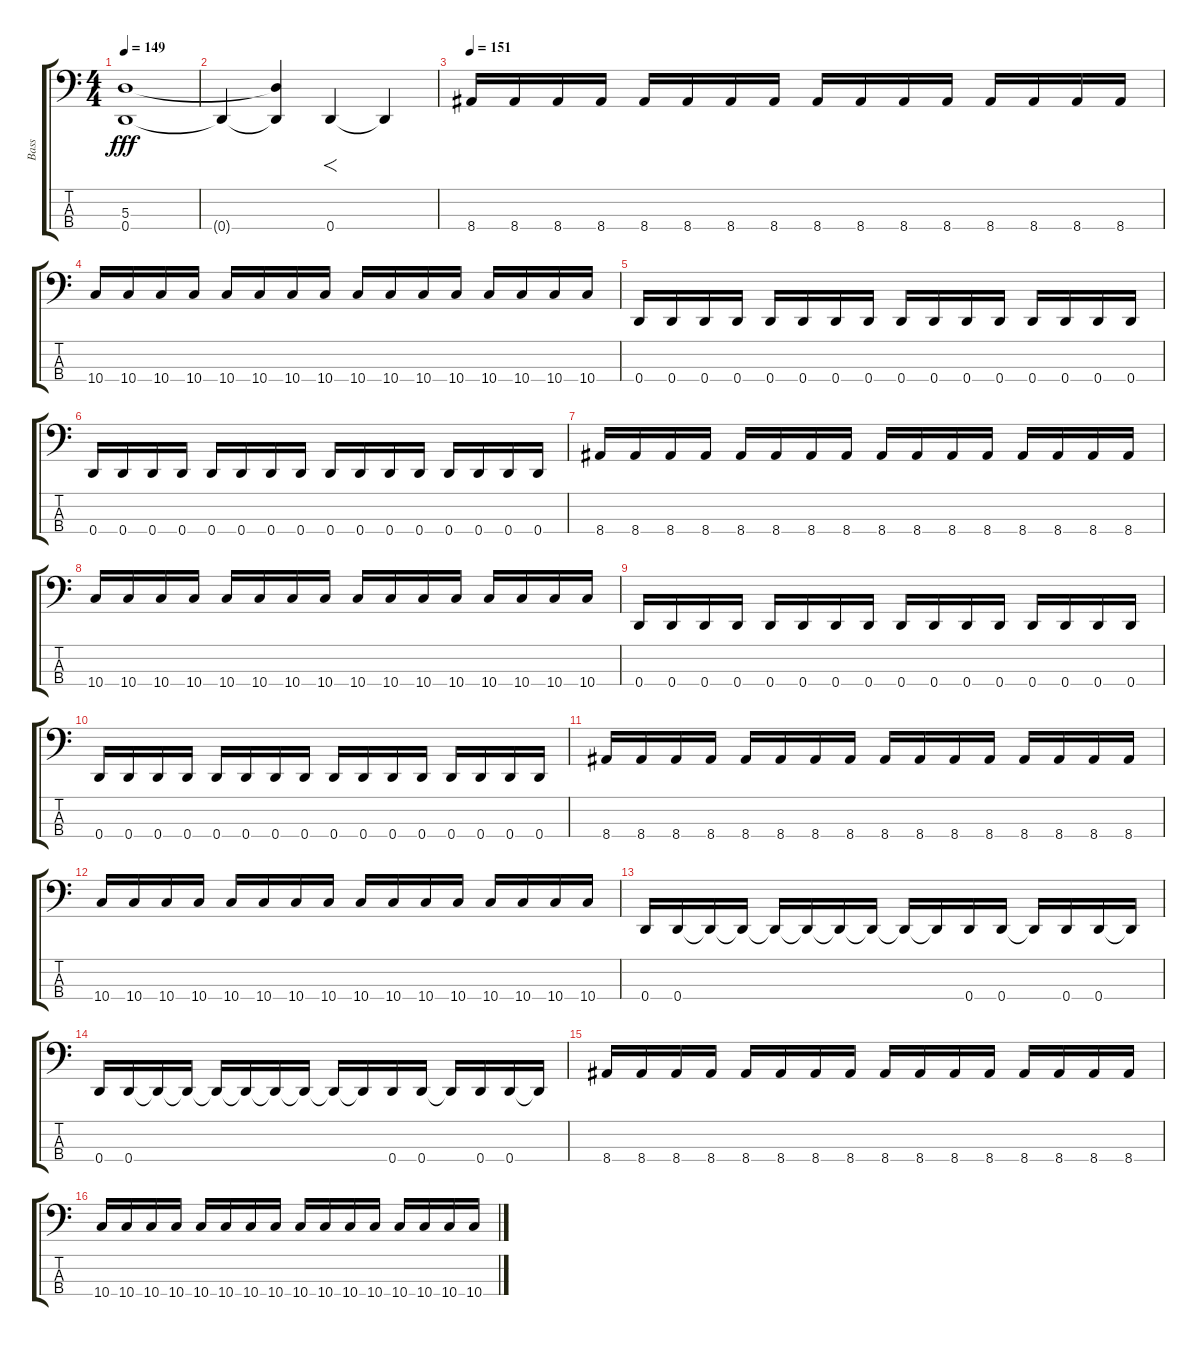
\track ("Bass" "Bass") {instrument electricbasspick}
\staff {score tabs}
\tuning (G2 D2 A1 D1) {hide}
\ts (4 4)
\tempo 149
\clef f4
\ks c
(5.3 0.4).1{dy fff} |
0.4{t}.4 (5.3{t} 0.4{t}).4 0.4.4{f} 0.4{t}.4 |
\tempo 151
8.4.16 8.4.16 8.4.16 8.4.16 8.4.16 8.4.16 8.4.16 8.4.16 8.4.16 8.4.16 8.4.16 8.4.16 8.4.16 8.4.16 8.4.16 8.4.16 |
10.4.16 10.4.16 10.4.16 10.4.16 10.4.16 10.4.16 10.4.16 10.4.16 10.4.16 10.4.16 10.4.16 10.4.16 10.4.16 10.4.16 10.4.16 10.4.16 |
0.4.16 0.4.16 0.4.16 0.4.16 0.4.16 0.4.16 0.4.16 0.4.16 0.4.16 0.4.16 0.4.16 0.4.16 0.4.16 0.4.16 0.4.16 0.4.16 |
0.4.16 0.4.16 0.4.16 0.4.16 0.4.16 0.4.16 0.4.16 0.4.16 0.4.16 0.4.16 0.4.16 0.4.16 0.4.16 0.4.16 0.4.16 0.4.16 |
8.4.16 8.4.16 8.4.16 8.4.16 8.4.16 8.4.16 8.4.16 8.4.16 8.4.16 8.4.16 8.4.16 8.4.16 8.4.16 8.4.16 8.4.16 8.4.16 |
10.4.16 10.4.16 10.4.16 10.4.16 10.4.16 10.4.16 10.4.16 10.4.16 10.4.16 10.4.16 10.4.16 10.4.16 10.4.16 10.4.16 10.4.16 10.4.16 |
0.4.16 0.4.16 0.4.16 0.4.16 0.4.16 0.4.16 0.4.16 0.4.16 0.4.16 0.4.16 0.4.16 0.4.16 0.4.16 0.4.16 0.4.16 0.4.16 |
0.4.16 0.4.16 0.4.16 0.4.16 0.4.16 0.4.16 0.4.16 0.4.16 0.4.16 0.4.16 0.4.16 0.4.16 0.4.16 0.4.16 0.4.16 0.4.16 |
8.4.16 8.4.16 8.4.16 8.4.16 8.4.16 8.4.16 8.4.16 8.4.16 8.4.16 8.4.16 8.4.16 8.4.16 8.4.16 8.4.16 8.4.16 8.4.16 |
10.4.16 10.4.16 10.4.16 10.4.16 10.4.16 10.4.16 10.4.16 10.4.16 10.4.16 10.4.16 10.4.16 10.4.16 10.4.16 10.4.16 10.4.16 10.4.16 |
0.4.16 0.4.16 0.4{t}.16 0.4{t}.16 0.4{t}.16 0.4{t}.16 0.4{t}.16 0.4{t}.16 0.4{t}.16 0.4{t}.16 0.4.16 0.4.16 0.4{t}.16 0.4.16 0.4.16 0.4{t}.16 |
0.4.16 0.4.16 0.4{t}.16 0.4{t}.16 0.4{t}.16 0.4{t}.16 0.4{t}.16 0.4{t}.16 0.4{t}.16 0.4{t}.16 0.4.16 0.4.16 0.4{t}.16 0.4.16 0.4.16 0.4{t}.16 |
8.4.16 8.4.16 8.4.16 8.4.16 8.4.16 8.4.16 8.4.16 8.4.16 8.4.16 8.4.16 8.4.16 8.4.16 8.4.16 8.4.16 8.4.16 8.4.16 |
10.4.16 10.4.16 10.4.16 10.4.16 10.4.16 10.4.16 10.4.16 10.4.16 10.4.16 10.4.16 10.4.16 10.4.16 10.4.16 10.4.16 10.4.16 10.4.16
